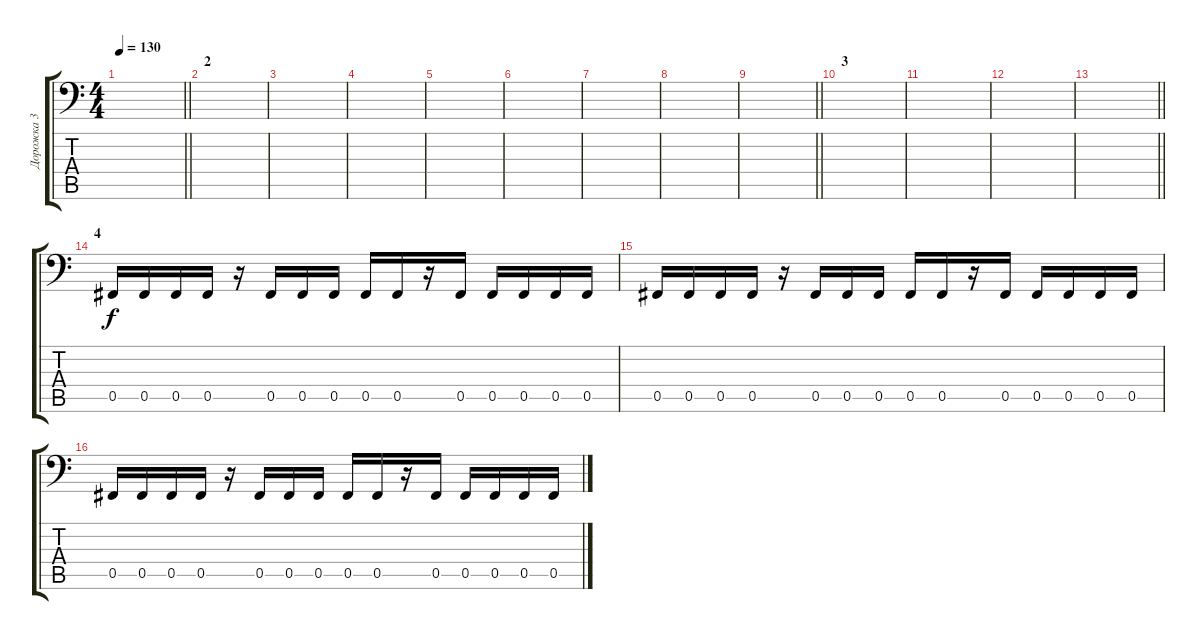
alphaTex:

\track ("Дорожка 3" "Дорожка 3") {instrument electricbassfinger}
\staff {score tabs}
\tuning (Db3 Ab2 E2 B1 Gb1 B0) {hide}
\ts (4 4)
\tempo 130
\clef f4
\barLineRight lightlight
\ks c
|
\section ("" "2")
|
|
|
|
|
|
|
\barLineRight lightlight
|
\section ("" "3")
|
|
|
\barLineRight lightlight
|
\section ("" "4")
0.5.16 0.5.16 0.5.16 0.5.16 r.16 0.5.16 0.5.16 0.5.16 0.5.16 0.5.16 r.16 0.5.16 0.5.16 0.5.16 0.5.16 0.5.16 |
0.5.16 0.5.16 0.5.16 0.5.16 r.16 0.5.16 0.5.16 0.5.16 0.5.16 0.5.16 r.16 0.5.16 0.5.16 0.5.16 0.5.16 0.5.16 |
0.5.16 0.5.16 0.5.16 0.5.16 r.16 0.5.16 0.5.16 0.5.16 0.5.16 0.5.16 r.16 0.5.16 0.5.16 0.5.16 0.5.16 0.5.16
